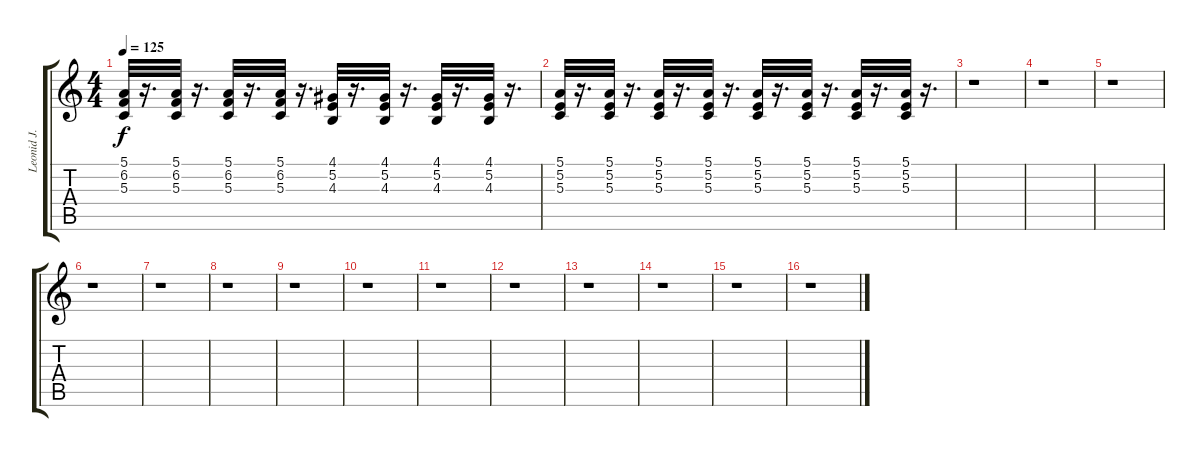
\track ("Leonid J." "Leonid J.") {instrument brightacousticpiano}
\staff {score tabs}
\tuning (E4 B3 G3 D3 A2 E2) {hide}
\ts (4 4)
\tempo 125
\clef g2
\ks c
(5.1 6.2 5.3).32{dy f} r.16{d} (5.1 6.2 5.3).32 r.16{d} (5.1 6.2 5.3).32 r.16{d} (5.1 6.2 5.3).32 r.16{d} (4.1 5.2 4.3).32 r.16{d} (4.1 5.2 4.3).32 r.16{d} (4.1 5.2 4.3).32 r.16{d} (4.1 5.2 4.3).32 r.16{d} |
(5.1 5.2 5.3).32 r.16{d} (5.1 5.2 5.3).32 r.16{d} (5.1 5.2 5.3).32 r.16{d} (5.1 5.2 5.3).32 r.16{d} (5.1 5.2 5.3).32 r.16{d} (5.1 5.2 5.3).32 r.16{d} (5.1 5.2 5.3).32 r.16{d} (5.1 5.2 5.3).32 r.16{d} |
r.1 |
r.1 |
r.1 |
r.1 |
r.1 |
r.1 |
r.1 |
r.1 |
r.1 |
r.1 |
r.1 |
r.1 |
r.1 |
r.1
